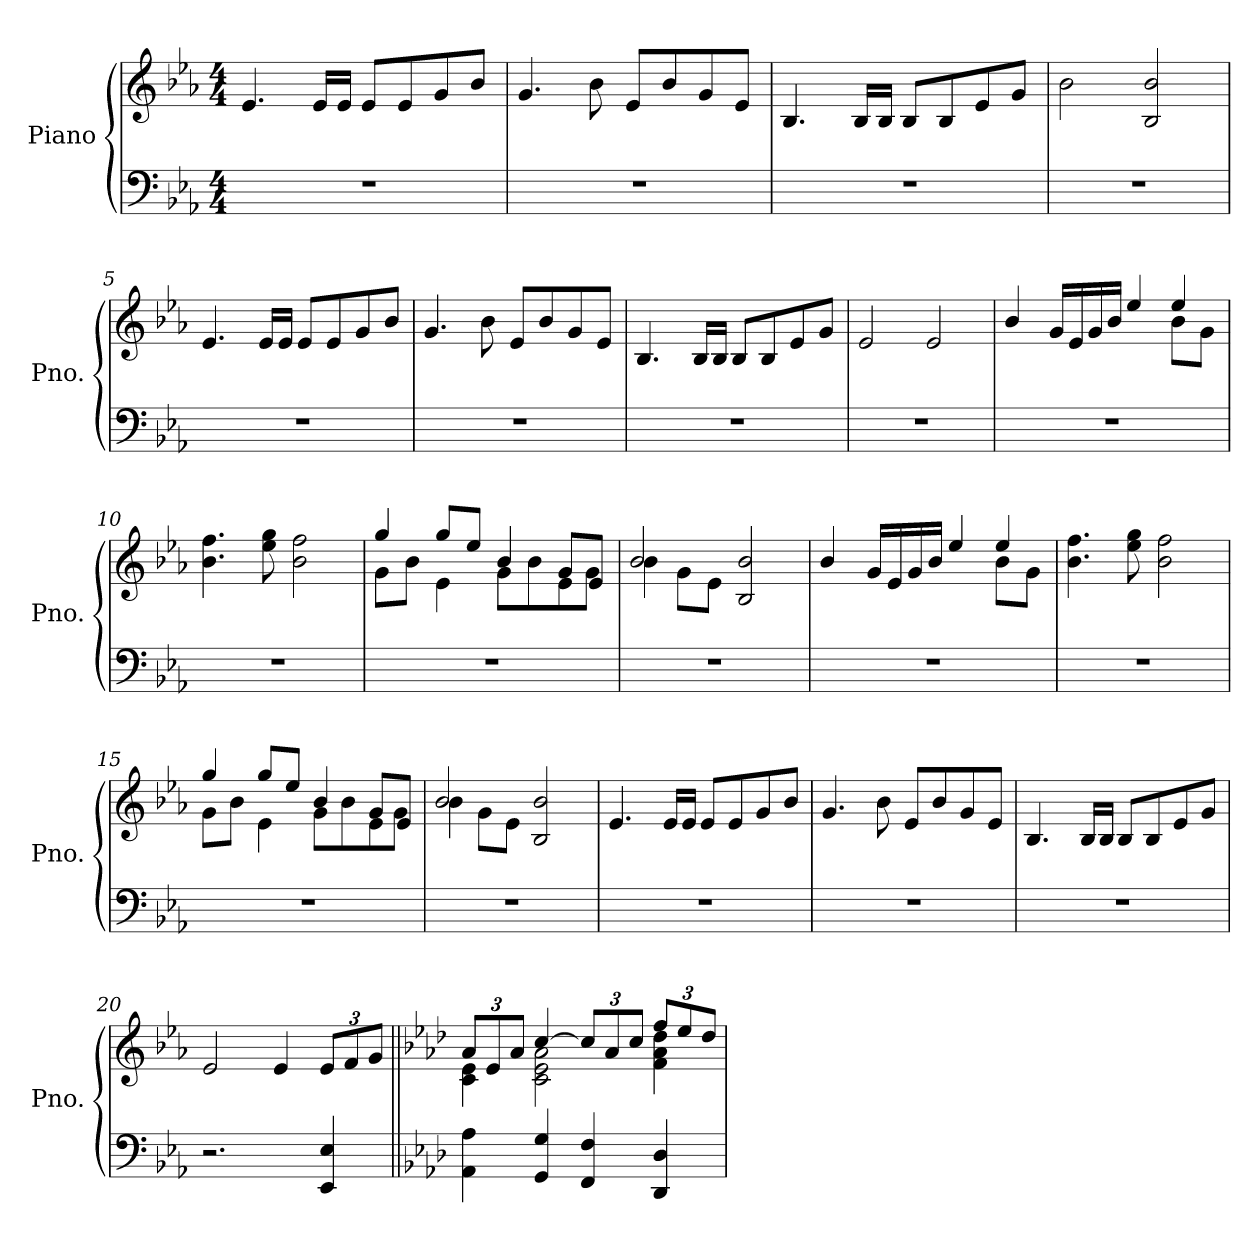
**kern	**kern
*part1	*part1
*staff2	*staff1
*I"Piano	*
*I'Pno.	*
*clefF4	*clefG2
*k[b-e-a-]	*k[b-e-a-]
*M4/4	*M4/4
*MM112	*MM112
=1	=1
1r	4.e-/
.	16e-/LL
.	16e-/JJ
.	8e-/L
.	8e-/
.	8g/
.	8b-/J
=2	=2
1r	4.g/
.	8b-\
.	8e-/L
.	8b-/
.	8g/
.	8e-/J
=3	=3
1r	4.B-/
.	16B-/LL
.	16B-/JJ
.	8B-/L
.	8B-/
.	8e-/
.	8g/J
=4	=4
1r	2b-\
.	2B-/ 2b-/
=5	=5
1r	4.e-/
.	16e-/LL
.	16e-/JJ
.	8e-/L
.	8e-/
.	8g/
.	8b-/J
=6	=6
1r	4.g/
.	8b-\
.	8e-/L
.	8b-/
.	8g/
.	8e-/J
!!LO:LB:g=z
=7	=7
1r	4.B-/
.	16B-/LL
.	16B-/JJ
.	8B-/L
.	8B-/
.	8e-/
.	8g/J
=8	=8
1r	2e-/
.	2e-/
=9	=9
*	*^
1r	4b-/	2.ryy
.	16g/LL	.
.	16e-/	.
.	16g/	.
.	16b-/JJ	.
.	4ee-/	.
.	4ee-/	8b-\L
.	.	8g\J
*	*v	*v
=10	=10
1r	4.b-\ 4.ff\
.	8ee-\ 8gg\
.	2b-\ 2ff\
=11	=11
*	*^
1r	4gg/	8g\L
.	.	8b-\J
.	8gg/L	4e-\
.	8ee-/J	.
.	4b-/	8g\L
.	.	8b-\
.	8g/L	8e-\
.	8e-/J	8g\J
=12	=12	=12
1r	2b-/	4b-\
.	.	8g\L
.	.	8e-\J
.	2B-/ 2b-/	2ryy
!!LO:LB:g=z	!!
=13	=13	=13
1r	4b-/	2.ryy
.	16g/LL	.
.	16e-/	.
.	16g/	.
.	16b-/JJ	.
.	4ee-/	.
.	4ee-/	8b-\L
.	.	8g\J
*	*v	*v
=14	=14
1r	4.b-\ 4.ff\
.	8ee-\ 8gg\
.	2b-\ 2ff\
=15	=15
*	*^
1r	4gg/	8g\L
.	.	8b-\J
.	8gg/L	4e-\
.	8ee-/J	.
.	4b-/	8g\L
.	.	8b-\
.	8g/L	8e-\
.	8e-/J	8g\J
=16	=16	=16
1r	2b-/	4b-\
.	.	8g\L
.	.	8e-\J
.	2B-/ 2b-/	2ryy
*	*v	*v
=17	=17
1r	4.e-/
.	16e-/LL
.	16e-/JJ
.	8e-/L
.	8e-/
.	8g/
.	8b-/J
=18	=18
1r	4.g/
.	8b-\
.	8e-/L
.	8b-/
.	8g/
.	8e-/J
!!LO:LB:g=z
=19	=19
1r	4.B-/
.	16B-/LL
.	16B-/JJ
.	8B-/L
.	8B-/
.	8e-/
.	8g/J
=20	=20
2.r	2e-/
.	4e-/
*	*Xbrackettup
4EE-/ 4E-/	12e-/L
.	12f/
.	12g/J
=21||	=21||
*k[b-e-a-d-]	*k[b-e-a-d-]
*	*^
4AA-\ 4A-\	12a-/L	4c\ 4e-\
.	12e-/	.
.	12a-/J	.
4GG/ 4G/	[4cc/	2c\ 2e-\ 2a-\
4FF/ 4F/	12cc/L]	.
.	12a-/	.
.	12cc/J	.
4DD-/ 4D-/	12ff/L	4f\ 4a-\ 4dd-\
.	12ee-/	.
.	12dd-/J	.
*	*v	*v
=	=
*-	*-
